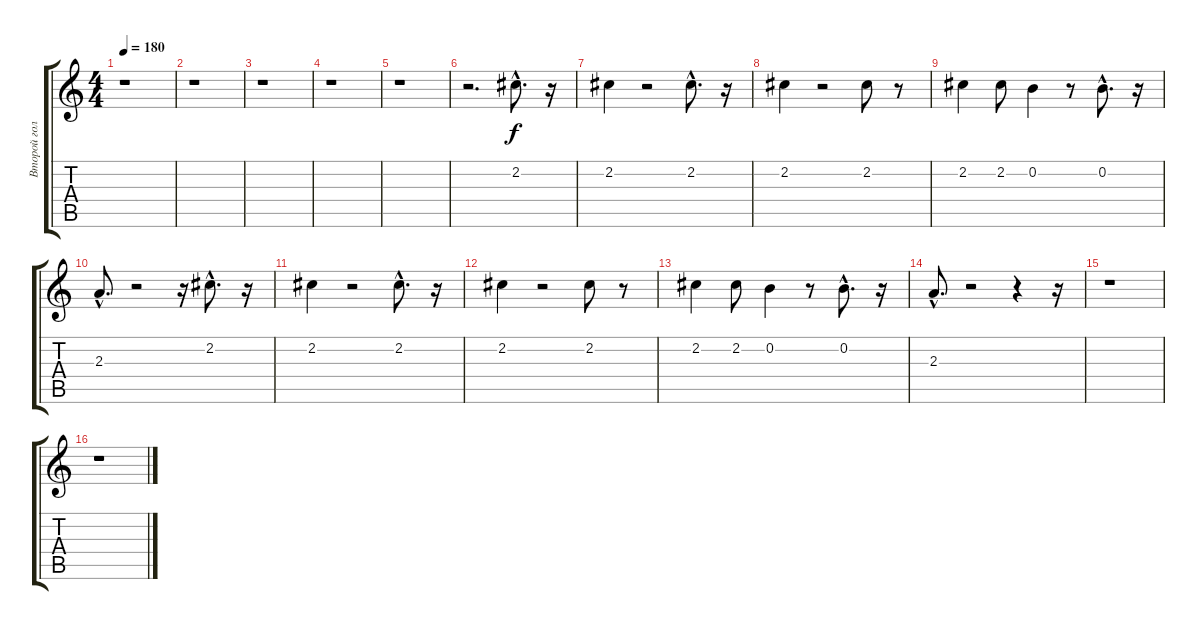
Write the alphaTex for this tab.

\track ("Второй голос - сами инструмент подбирайт" "Второй гол") {instrument electricguitarjazz}
\staff {score tabs}
\tuning (E4 B3 G3 D3 A2 E2) {hide}
\ts (4 4)
\tempo 180
\clef g2
\ks c
r.1{dy f} |
r.1 |
r.1 |
r.1 |
r.1 |
r.2{d} 2.2{hac}.8{d} r.16 |
2.2.4 r.2 2.2{hac}.8{d} r.16 |
2.2.4 r.2 2.2.8 r.8 |
2.2.4 2.2.8 0.2.4 r.8 0.2{hac}.8{d} r.16 |
2.3{hac}.8{d} r.2 r.16 2.2{hac}.8{d} r.16 |
2.2.4 r.2 2.2{hac}.8{d} r.16 |
2.2.4 r.2 2.2.8 r.8 |
2.2.4 2.2.8 0.2.4 r.8 0.2{hac}.8{d} r.16 |
2.3{hac}.8{d} r.2 r.4 r.16 |
r.1 |
r.1
